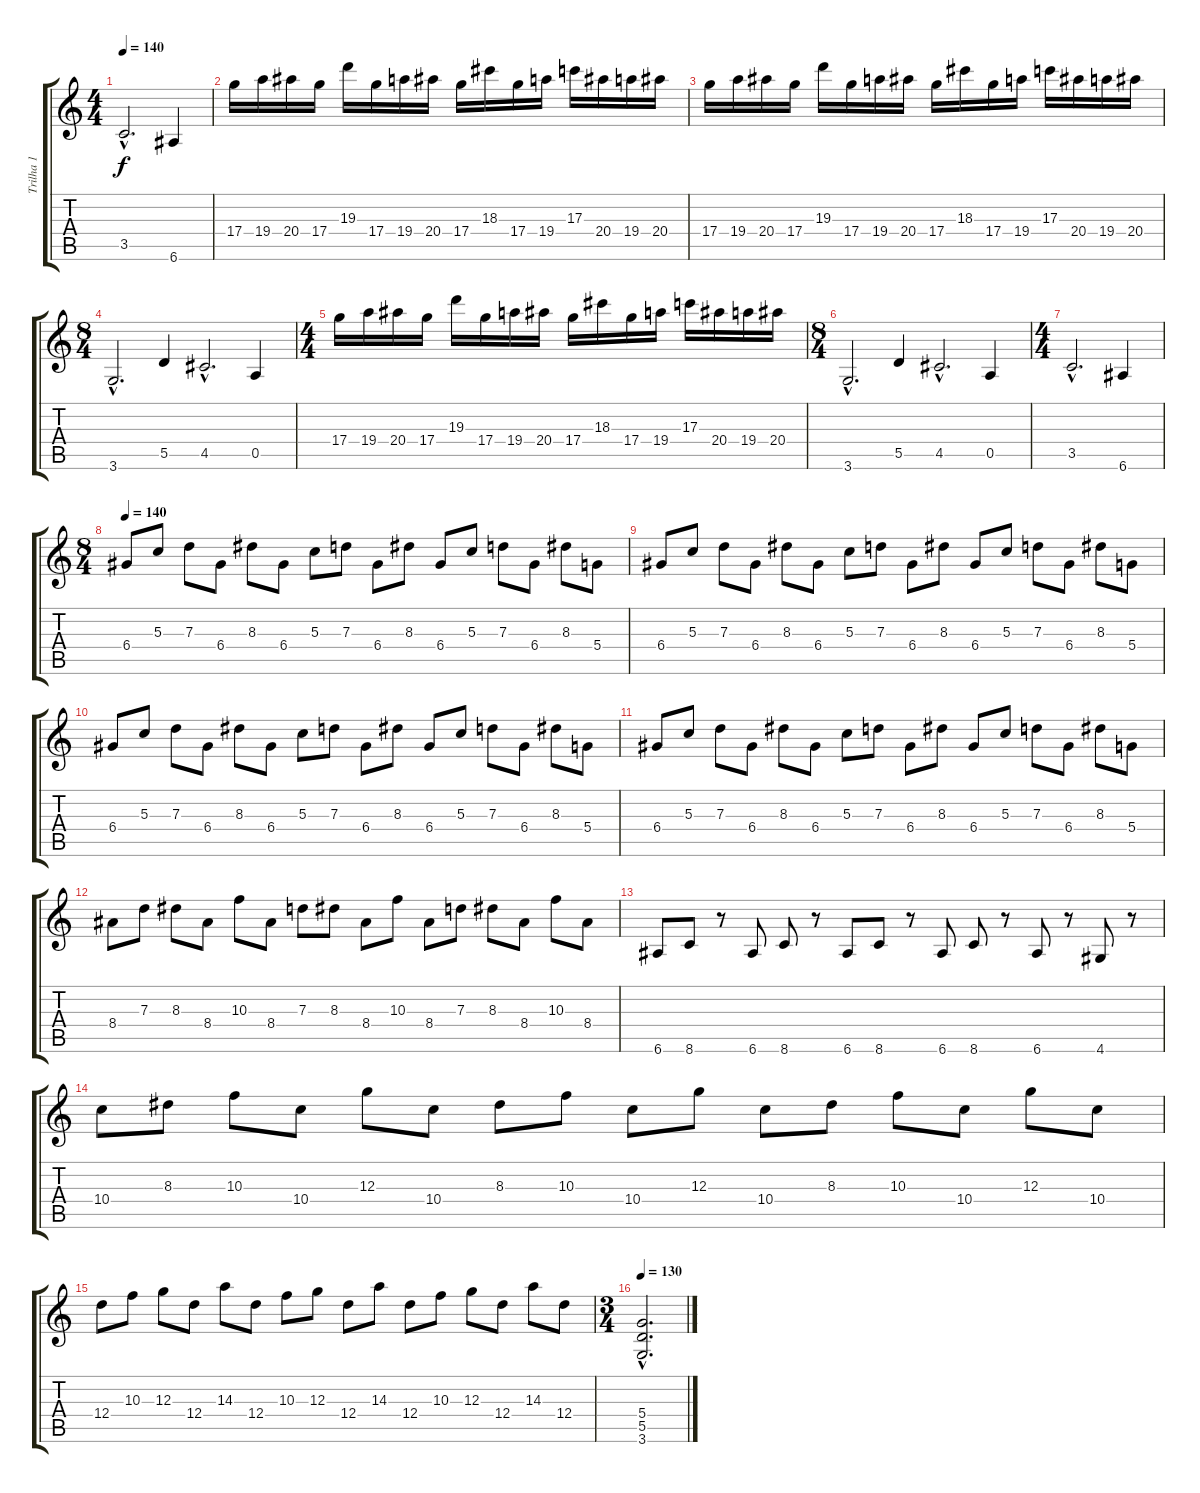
\track ("Trilha 1" "Trilha 1") {instrument distortionguitar}
\staff {score tabs}
\tuning (E4 B3 G3 D3 A2 E2) {hide}
\ts (4 4)
\tempo 140
\clef g2
\ks c
3.5{hac}.2{d dy f} 6.6.4 |
17.4.16 19.4.16 20.4.16 17.4.16 19.3.16 17.4.16 19.4.16 20.4.16 17.4.16 18.3.16 17.4.16 19.4.16 17.3.16 20.4.16 19.4.16 20.4.16 |
17.4.16 19.4.16 20.4.16 17.4.16 19.3.16 17.4.16 19.4.16 20.4.16 17.4.16 18.3.16 17.4.16 19.4.16 17.3.16 20.4.16 19.4.16 20.4.16 |
\ts (8 4)
3.6{hac}.2{d} 5.5.4 4.5{hac}.2{d} 0.5.4 |
\ts (4 4)
17.4.16 19.4.16 20.4.16 17.4.16 19.3.16 17.4.16 19.4.16 20.4.16 17.4.16 18.3.16 17.4.16 19.4.16 17.3.16 20.4.16 19.4.16 20.4.16 |
\ts (8 4)
3.6{hac}.2{d} 5.5.4 4.5{hac}.2{d} 0.5.4 |
\ts (4 4)
3.5{hac}.2{d} 6.6.4 |
\ts (8 4)
\tempo 140
6.4.8 5.3.8 7.3.8 6.4.8 8.3.8 6.4.8 5.3.8 7.3.8 6.4.8 8.3.8 6.4.8 5.3.8 7.3.8 6.4.8 8.3.8 5.4.8 |
6.4.8 5.3.8 7.3.8 6.4.8 8.3.8 6.4.8 5.3.8 7.3.8 6.4.8 8.3.8 6.4.8 5.3.8 7.3.8 6.4.8 8.3.8 5.4.8 |
6.4.8 5.3.8 7.3.8 6.4.8 8.3.8 6.4.8 5.3.8 7.3.8 6.4.8 8.3.8 6.4.8 5.3.8 7.3.8 6.4.8 8.3.8 5.4.8 |
6.4.8 5.3.8 7.3.8 6.4.8 8.3.8 6.4.8 5.3.8 7.3.8 6.4.8 8.3.8 6.4.8 5.3.8 7.3.8 6.4.8 8.3.8 5.4.8 |
8.4.8 7.3.8 8.3.8 8.4.8 10.3.8 8.4.8 7.3.8 8.3.8 8.4.8 10.3.8 8.4.8 7.3.8 8.3.8 8.4.8 10.3.8 8.4.8 |
6.6.8 8.6.8 r.8 6.6.8 8.6.8 r.8 6.6.8 8.6.8 r.8 6.6.8 8.6.8 r.8 6.6.8 r.8 4.6.8 r.8 |
10.4.8 8.3.8 10.3.8 10.4.8 12.3.8 10.4.8 8.3.8 10.3.8 10.4.8 12.3.8 10.4.8 8.3.8 10.3.8 10.4.8 12.3.8 10.4.8 |
12.4.8 10.3.8 12.3.8 12.4.8 14.3.8 12.4.8 10.3.8 12.3.8 12.4.8 14.3.8 12.4.8 10.3.8 12.3.8 12.4.8 14.3.8 12.4.8 |
\ts (3 4)
\tempo 130
(5.4{hac} 5.5{hac} 3.6{hac}).2{d}
